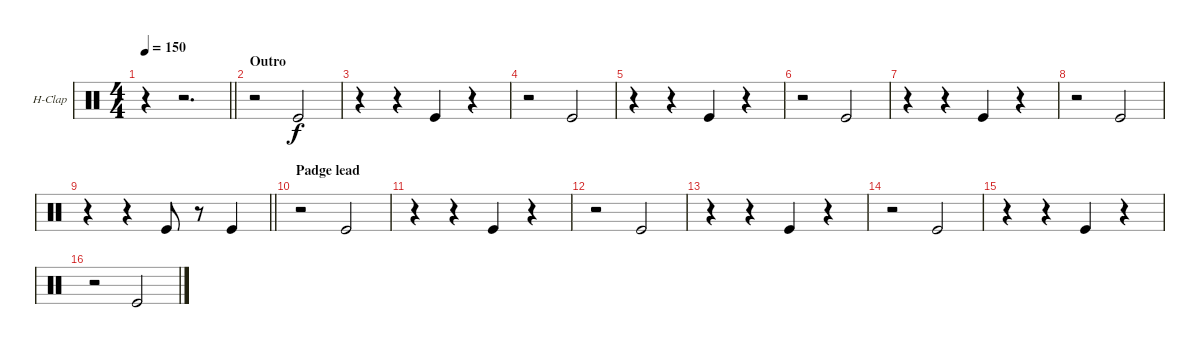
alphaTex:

\bracketExtendMode groupsimilarinstruments
\firstSystemTrackNameOrientation horizontal
\otherSystemsTrackNameOrientation horizontal
\track ("Hand Clap" "H-Clap") {solo instrument percussion}
\staff {score}
\articulation defaults
\ts (4 4)
\tempo 150
\clef neutral
\barLineRight lightlight
\ks c
r.4{dy f} r.2{d} |
\section ("" "Outro")
r.2 "Kick (hit)".2 |
r.4 r.4 "Kick (hit)".4 r.4 |
r.2 "Kick (hit)".2 |
r.4 r.4 "Kick (hit)".4 r.4 |
r.2 "Kick (hit)".2 |
r.4 r.4 "Kick (hit)".4 r.4 |
r.2 "Kick (hit)".2 |
\barLineRight lightlight
r.4 r.4 "Kick (hit)".8 r.8 "Kick (hit)".4 |
\section ("" "Padge lead")
r.2 "Kick (hit)".2 |
r.4 r.4 "Kick (hit)".4 r.4 |
r.2 "Kick (hit)".2 |
r.4 r.4 "Kick (hit)".4 r.4 |
r.2 "Kick (hit)".2 |
r.4 r.4 "Kick (hit)".4 r.4 |
r.2 "Kick (hit)".2
